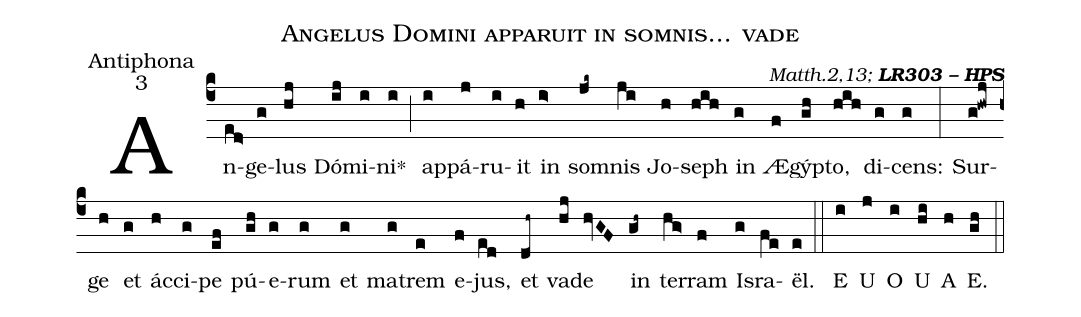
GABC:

name:Angelus Domini apparuit in somnis... vade;
office-part:Antiphona;
mode:3;
commentary:{\itshape\mdseries Matth.2,13;\/} {\bfseries LR303 -- HPS};
%%
(c4) An(ed>)ge(g)lus(hj) Dó(ij)mi(i)ni<sp>*</sp>(i) (;)
ap(i)pá(j)ru(i)it(h) in(i>) som(jk~)nis(ji) Jo(h)seph(hih) in(g) Æ(f)gýp(gh)to,(hih) di(g)cens:(g) (:)
Sur(g!hwj)ge(h) et(g) ác(h)ci(g)pe(ef) pú(gh)e(g)rum(g) et(g) ma(g)trem(e) e(f)jus,(ed) et(dh~) va(hj)de(hvGF) in(gh~) ter(hg>)ram(f) Is(g)ra(fe)ël.(e)  (::)
<eu>  E(i) U(j) O(i) U(hi) A(h) E.(gh) </eu> (::)
